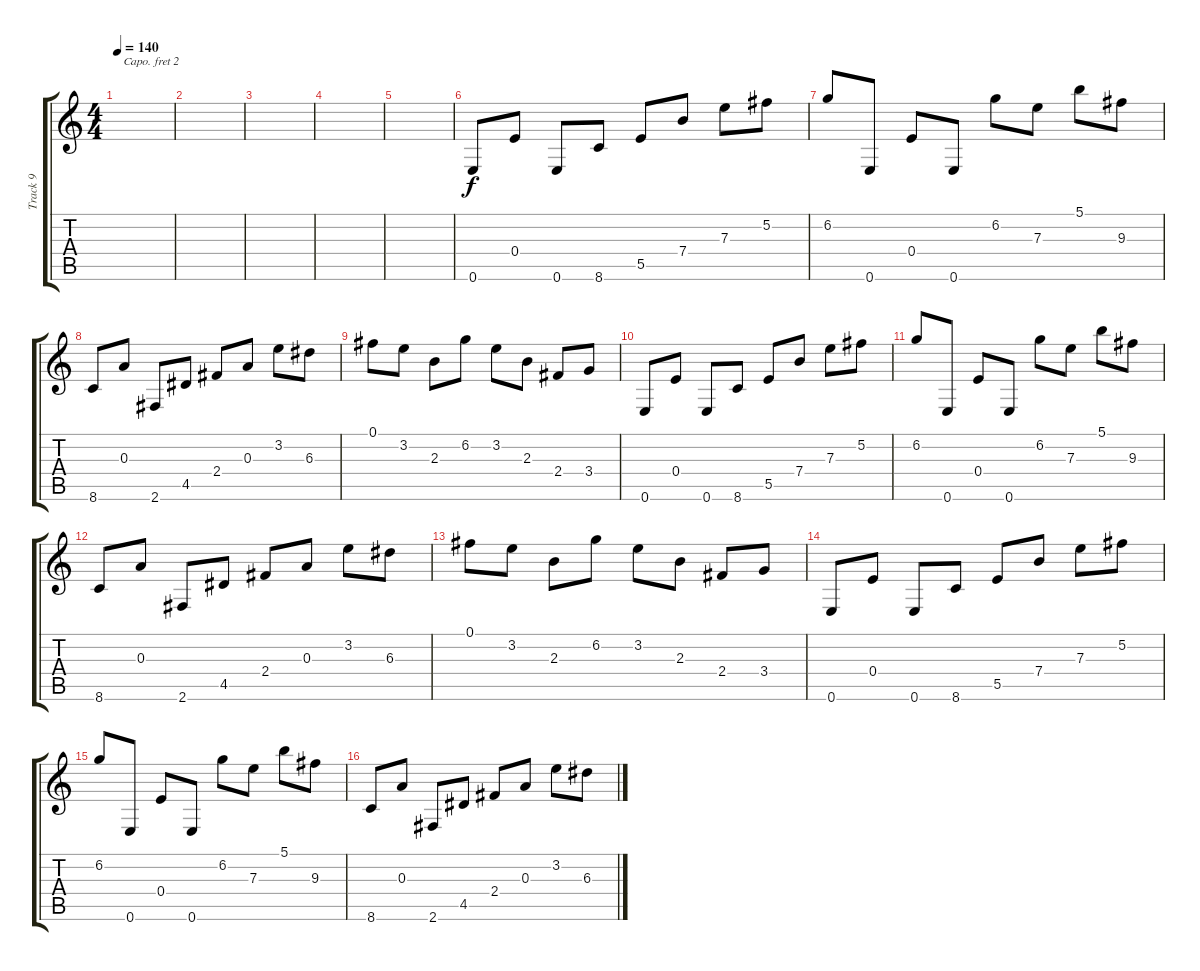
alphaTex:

\track ("Track 9" "Track 9") {instrument distortionguitar}
\staff {score tabs}
\capo 2
\tuning (E4 B3 G3 D3 A2 D2) {hide}
\ts (4 4)
\tempo 140
\clef g2
\ks c
|
|
|
|
|
0.6.8 0.4.8 0.6.8 8.6.8 5.5.8 7.4.8 7.3.8 5.2.8 |
6.2.8 0.6.8 0.4.8 0.6.8 6.2.8 7.3.8 5.1.8 9.3.8 |
8.6.8 0.3.8 2.6.8 4.5.8 2.4.8 0.3.8 3.2.8 6.3.8 |
0.1.8 3.2.8 2.3.8 6.2.8 3.2.8 2.3.8 2.4.8 3.4.8 |
0.6.8 0.4.8 0.6.8 8.6.8 5.5.8 7.4.8 7.3.8 5.2.8 |
6.2.8 0.6.8 0.4.8 0.6.8 6.2.8 7.3.8 5.1.8 9.3.8 |
8.6.8 0.3.8 2.6.8 4.5.8 2.4.8 0.3.8 3.2.8 6.3.8 |
0.1.8 3.2.8 2.3.8 6.2.8 3.2.8 2.3.8 2.4.8 3.4.8 |
0.6.8 0.4.8 0.6.8 8.6.8 5.5.8 7.4.8 7.3.8 5.2.8 |
6.2.8 0.6.8 0.4.8 0.6.8 6.2.8 7.3.8 5.1.8 9.3.8 |
8.6.8 0.3.8 2.6.8 4.5.8 2.4.8 0.3.8 3.2.8 6.3.8
